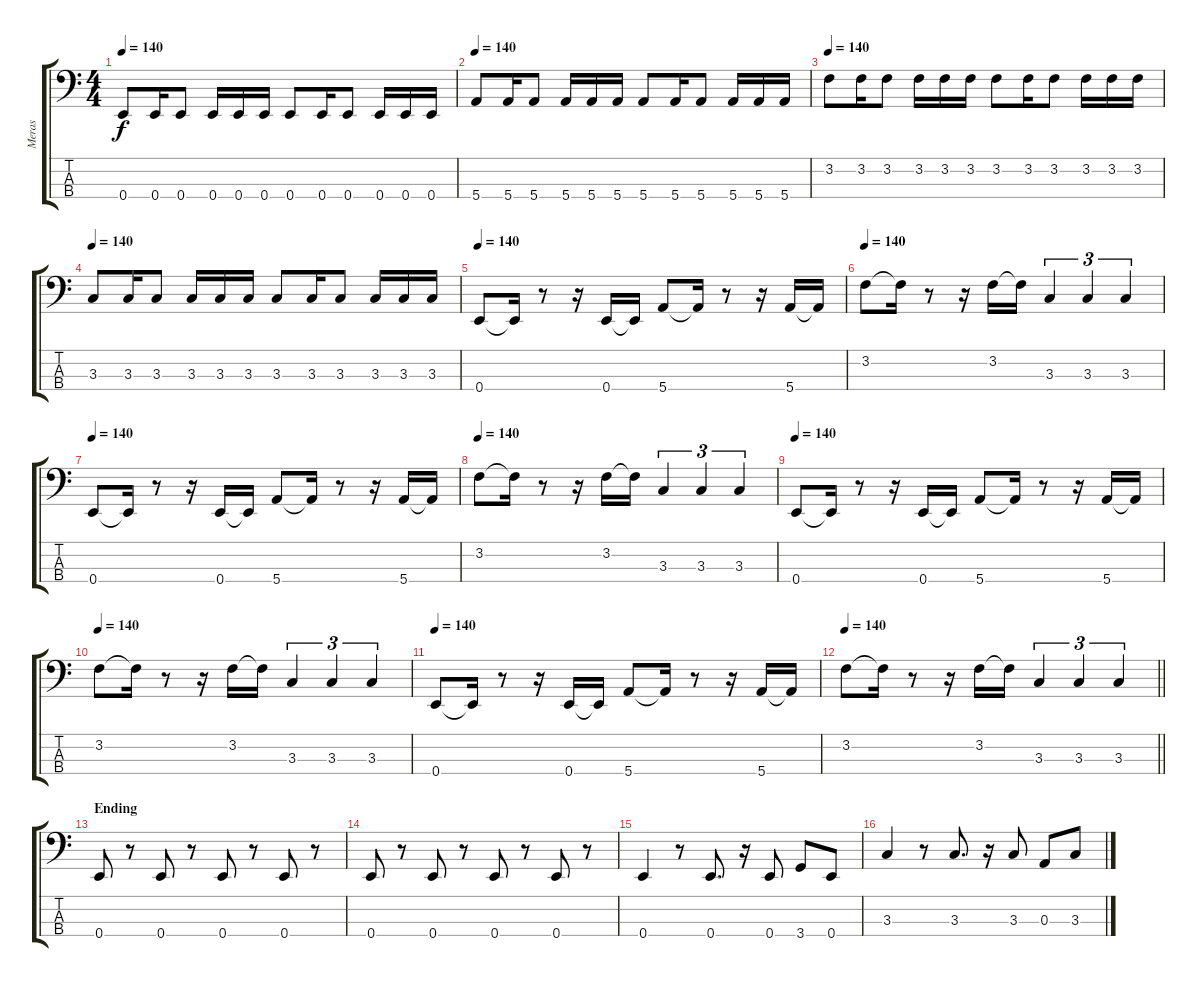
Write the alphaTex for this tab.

\track ("Meras" "Meras") {instrument electricbasspick}
\staff {score tabs}
\tuning (G2 D2 A1 E1) {hide}
\ts (4 4)
\tempo 140
\clef f4
\ks c
0.4.8{dy f} 0.4.16 0.4.8 0.4.16 0.4.16 0.4.16 0.4.8 0.4.16 0.4.8 0.4.16 0.4.16 0.4.16 |
\tempo 140
5.4.8 5.4.16 5.4.8 5.4.16 5.4.16 5.4.16 5.4.8 5.4.16 5.4.8 5.4.16 5.4.16 5.4.16 |
\tempo 140
3.2.8 3.2.16 3.2.8 3.2.16 3.2.16 3.2.16 3.2.8 3.2.16 3.2.8 3.2.16 3.2.16 3.2.16 |
\tempo 140
3.3.8 3.3.16 3.3.8 3.3.16 3.3.16 3.3.16 3.3.8 3.3.16 3.3.8 3.3.16 3.3.16 3.3.16 |
\tempo 140
0.4.8 0.4{t}.16 r.8 r.16 0.4.16 0.4{t}.16 5.4.8 5.4{t}.16 r.8 r.16 5.4.16 5.4{t}.16 |
\tempo 140
3.2.8 3.2{t}.16 r.8 r.16 3.2.16 3.2{t}.16 3.3.4{tu (3 2)} 3.3.4{tu (3 2)} 3.3.4{tu (3 2)} |
\tempo 140
0.4.8 0.4{t}.16 r.8 r.16 0.4.16 0.4{t}.16 5.4.8 5.4{t}.16 r.8 r.16 5.4.16 5.4{t}.16 |
\tempo 140
3.2.8 3.2{t}.16 r.8 r.16 3.2.16 3.2{t}.16 3.3.4{tu (3 2)} 3.3.4{tu (3 2)} 3.3.4{tu (3 2)} |
\tempo 140
0.4.8 0.4{t}.16 r.8 r.16 0.4.16 0.4{t}.16 5.4.8 5.4{t}.16 r.8 r.16 5.4.16 5.4{t}.16 |
\tempo 140
3.2.8 3.2{t}.16 r.8 r.16 3.2.16 3.2{t}.16 3.3.4{tu (3 2)} 3.3.4{tu (3 2)} 3.3.4{tu (3 2)} |
\tempo 140
0.4.8 0.4{t}.16 r.8 r.16 0.4.16 0.4{t}.16 5.4.8 5.4{t}.16 r.8 r.16 5.4.16 5.4{t}.16 |
\tempo 140
\barLineRight lightlight
3.2.8 3.2{t}.16 r.8 r.16 3.2.16 3.2{t}.16 3.3.4{tu (3 2)} 3.3.4{tu (3 2)} 3.3.4{tu (3 2)} |
\section ("" "Ending")
0.4.8 r.8 0.4.8 r.8 0.4.8 r.8 0.4.8 r.8 |
0.4.8 r.8 0.4.8 r.8 0.4.8 r.8 0.4.8 r.8 |
0.4.4 r.8 0.4.8{d} r.16 0.4.8 3.4.8 0.4.8 |
3.3.4 r.8 3.3.8{d} r.16 3.3.8 0.3.8 3.3.8
